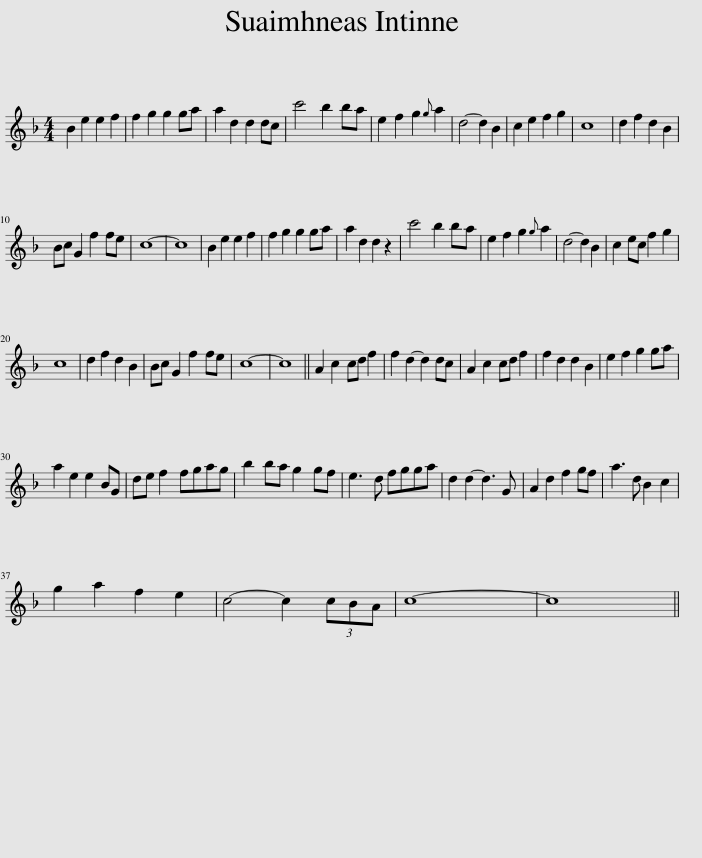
X:1
L:1/8
M:4/4
I:linebreak $
K:Dmin
V:1 treble
V:1
 B2 e2 e2 f2 | f2 g2 g2 ga | a2 d2 d2 dc | c'4 b2 ba | e2 f2 g2{g} a2 | %5
 d4- d2 B2 | c2 e2 f2 g2 | c8 | d2 f2 d2 B2 |$ Bc G2 f2 fe | %10
 c8- | c8 | B2 e2 e2 f2 | f2 g2 g2 ga | a2 d2 d2 z2 | %15
 c'4 b2 ba | e2 f2 g2{g} a2 | d4- d2 B2 | c2 ec f2 g2 |$ c8 | %20
 d2 f2 d2 B2 | Bc G2 f2 fe | c8- | c8 || A2 c2 cd f2 | %25
 f2 d2- d2 dc | A2 c2 cd f2 | f2 d2 d2 B2 | e2 f2 g2 ga |$ a2 e2 e2 BG | %30
 de f2 fgag | b2 ba g2 gf | e3 d fgga | d2 d2- d3 G | A2 d2 f2 gf | %35
 a3 d B2 c2 |$ g2 a2 f2 e2 | c4- c2 (3cBA | c8- | c8 || %40
